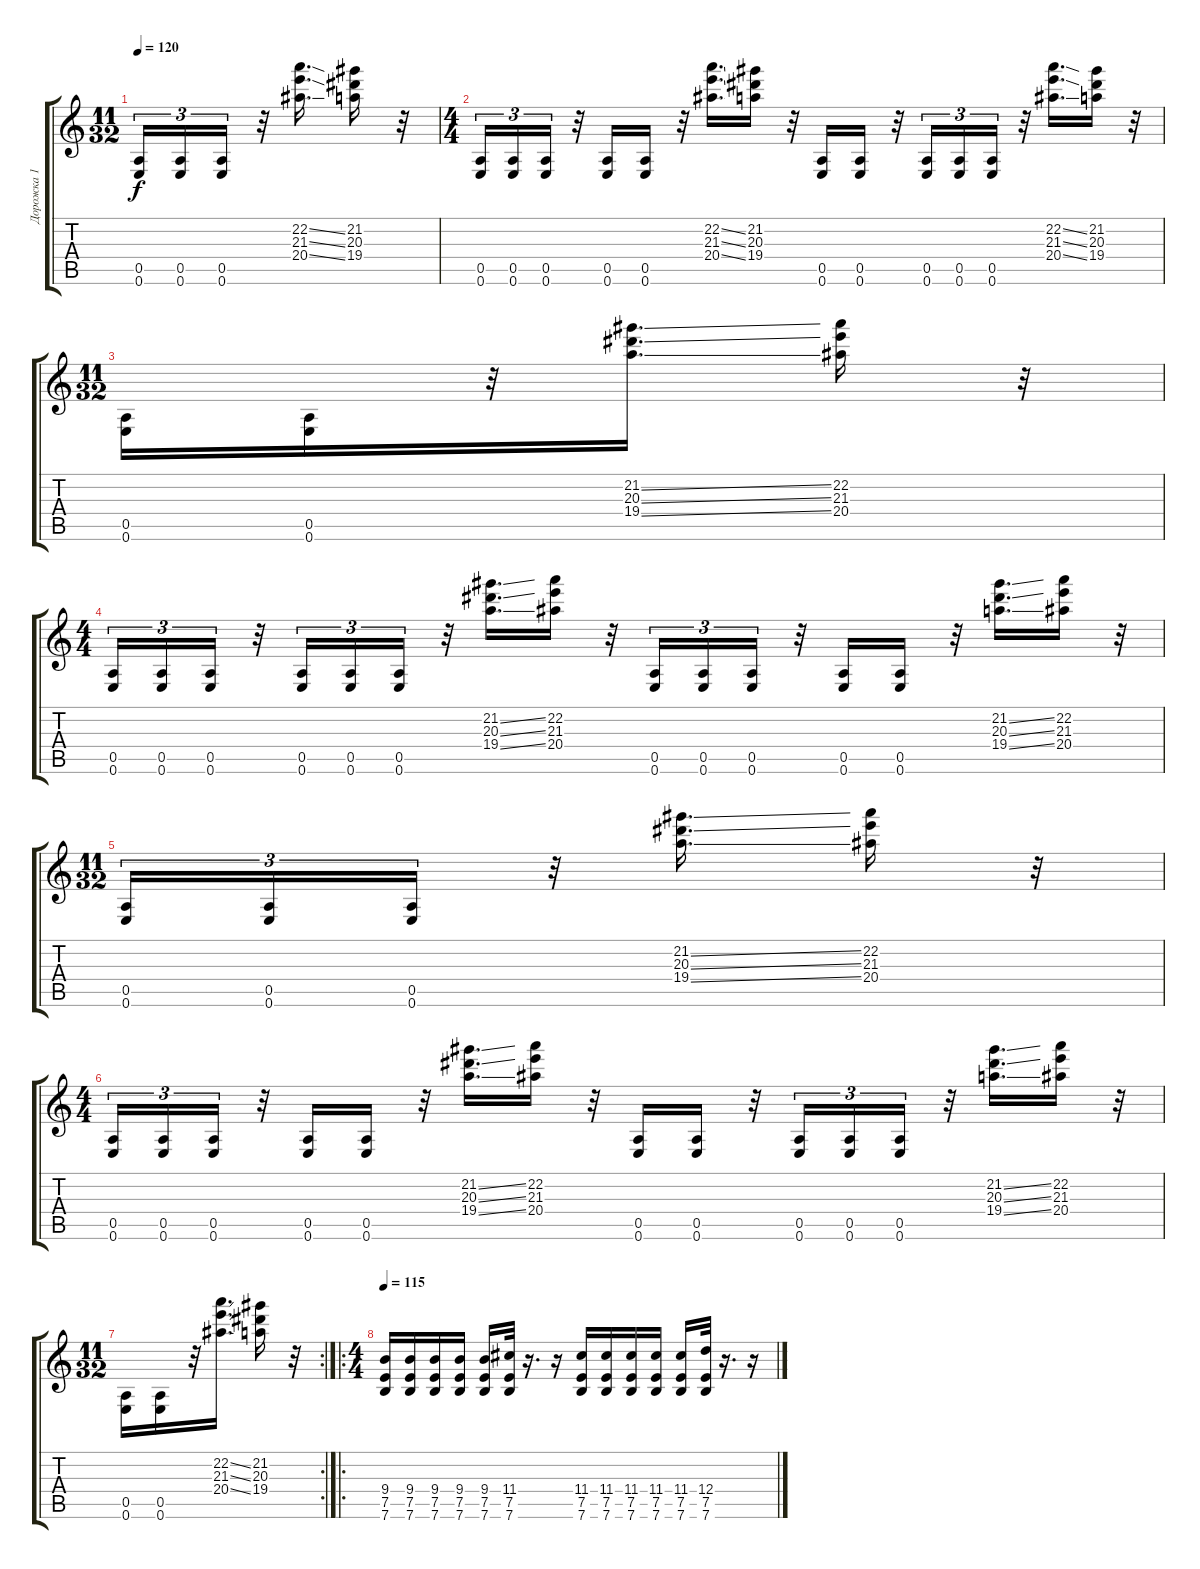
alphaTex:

\track ("Дорожка 1" "Дорожка 1") {instrument overdrivenguitar}
\staff {score tabs}
\tuning (E4 B3 G3 D3 A2 E2) {hide}
\ts (11 32)
\tempo 120
\clef g2
\ks c
(0.5 0.6).16{tu (3 2) dy f} (0.5 0.6).16{tu (3 2)} (0.5 0.6).16{tu (3 2)} r.32 (22.2{ss} 21.3{ss} 20.4{ss}).16{d} (21.2 20.3 19.4).16 r.32 |
\ts (4 4)
(0.5 0.6).16{tu (3 2)} (0.5 0.6).16{tu (3 2)} (0.5 0.6).16{tu (3 2)} r.32 (0.5 0.6).16 (0.5 0.6).16 r.32 (22.2{ss} 21.3{ss} 20.4{ss}).16{d} (21.2 20.3 19.4).16 r.32 (0.5 0.6).16 (0.5 0.6).16 r.32 (0.5 0.6).16{tu (3 2)} (0.5 0.6).16{tu (3 2)} (0.5 0.6).16{tu (3 2)} r.32 (22.2{ss} 21.3{ss} 20.4{ss}).16{d} (21.2 20.3 19.4).16 r.32 |
\ts (11 32)
(0.5 0.6).16 (0.5 0.6).16 r.32 (21.2{ss} 20.3{ss} 19.4{ss}).16{d} (22.2 21.3 20.4).16 r.32 |
\ts (4 4)
(0.5 0.6).16{tu (3 2)} (0.5 0.6).16{tu (3 2)} (0.5 0.6).16{tu (3 2)} r.32 (0.5 0.6).16{tu (3 2)} (0.5 0.6).16{tu (3 2)} (0.5 0.6).16{tu (3 2)} r.32 (21.2{ss} 20.3{ss} 19.4{ss}).16{d} (22.2 21.3 20.4).16 r.32 (0.5 0.6).16{tu (3 2)} (0.5 0.6).16{tu (3 2)} (0.5 0.6).16{tu (3 2)} r.32 (0.5 0.6).16 (0.5 0.6).16 r.32 (21.2{ss} 20.3{ss} 19.4{ss}).16{d} (22.2 21.3 20.4).16 r.32 |
\ts (11 32)
(0.5 0.6).16{tu (3 2)} (0.5 0.6).16{tu (3 2)} (0.5 0.6).16{tu (3 2)} r.32 (21.2{ss} 20.3{ss} 19.4{ss}).16{d} (22.2 21.3 20.4).16 r.32 |
\ts (4 4)
(0.5 0.6).16{tu (3 2)} (0.5 0.6).16{tu (3 2)} (0.5 0.6).16{tu (3 2)} r.32 (0.5 0.6).16 (0.5 0.6).16 r.32 (21.2{ss} 20.3{ss} 19.4{ss}).16{d} (22.2 21.3 20.4).16 r.32 (0.5 0.6).16 (0.5 0.6).16 r.32 (0.5 0.6).16{tu (3 2)} (0.5 0.6).16{tu (3 2)} (0.5 0.6).16{tu (3 2)} r.32 (21.2{ss} 20.3{ss} 19.4{ss}).16{d} (22.2 21.3 20.4).16 r.32 |
\rc 2
\ts (11 32)
(0.5 0.6).16 (0.5 0.6).16 r.32 (22.2{ss} 21.3{ss} 20.4{ss}).16{d} (21.2 20.3 19.4).16 r.32 |
\ro
\ts (4 4)
\tempo 115
(9.4 7.5 7.6).16 (9.4 7.5 7.6).16 (9.4 7.5 7.6).16 (9.4 7.5 7.6).16 (9.4 7.5 7.6).16 (11.4 7.5 7.6).32 r.16{d} r.16 (11.4 7.5 7.6).16 (11.4 7.5 7.6).16 (11.4 7.5 7.6).16 (11.4 7.5 7.6).16 (11.4 7.5 7.6).16 (12.4 7.5 7.6).32 r.16{d} r.16
